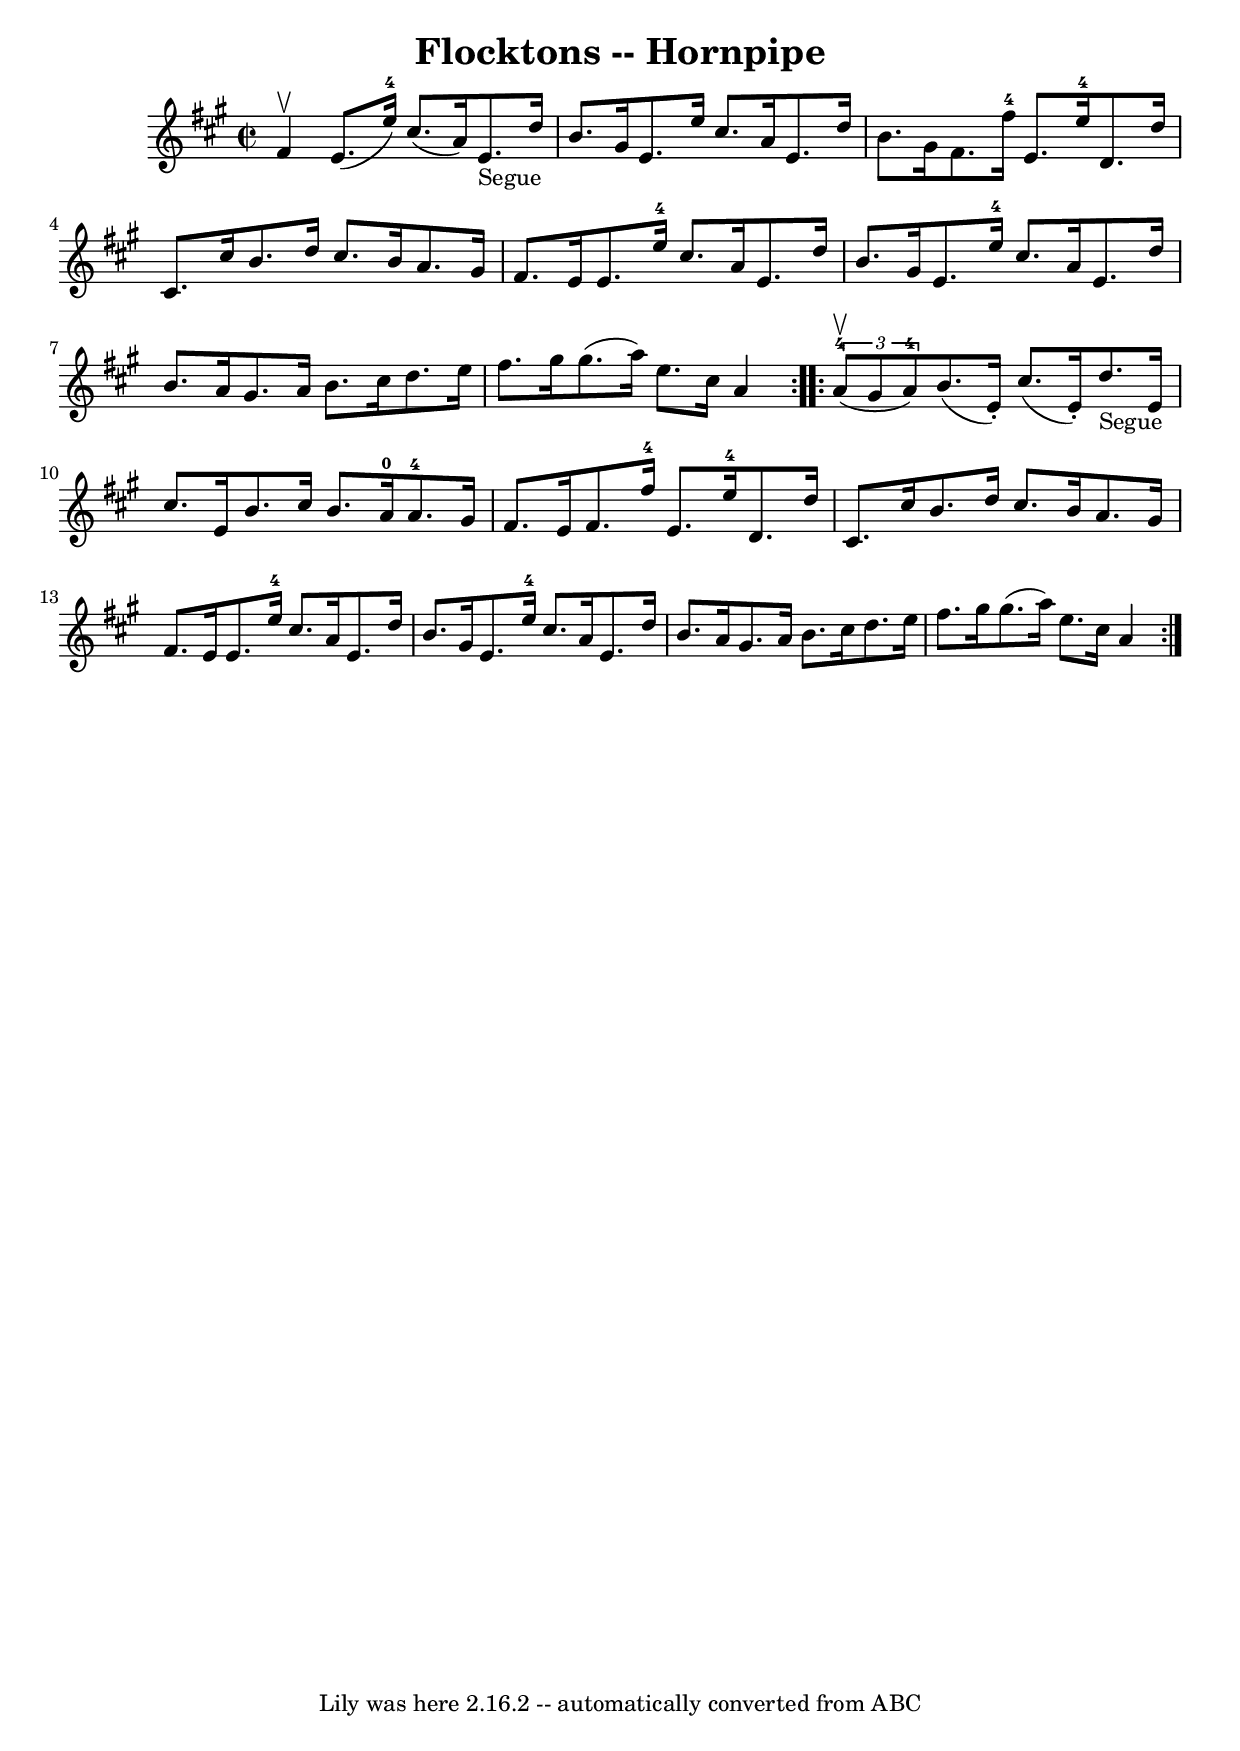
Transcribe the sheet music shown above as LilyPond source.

\version "2.16.2"
\include "Mammoth.ily"
\header {
  %% book = "Cole's 1000 Fiddle Tunes"
  crossRefNumber = "1"
  footnotes = ""
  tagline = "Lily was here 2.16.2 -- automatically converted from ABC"
  title = "Flocktons -- Hornpipe"

}
voicedefault =  {



  \repeat volta 2 {

    \override Staff.TimeSignature #'style = #'C
    \time 2/2 
    \key a \major     fis'4^\upbow  |
    e'8. (e''16-4)        cis''8. (a'16) e'8._"Segue" d''16 b'8. gis'16   |
         e'8. e''16 cis''8. a'16 e'8. d''16 b'8. gis'16   |
    
    fis'8. fis''16-4 e'8. e''16-4 d'8. d''16 cis'8.         cis''16   |
    b'8. d''16 cis''8. b'16 a'8. gis'16         fis'8. e'16   |
    e'8. e''16-4 cis''8. a'16 e'8.         d''16 b'8. gis'16   |
    e'8. e''16-4 cis''8. a'16         e'8. d''16 b'8. a'16   |
    gis'8. a'16 b'8. cis''16        d''8. e''16 fis''8. gis''16   |
    gis''8. (a''16) e''8. 
    cis''16 a'4  
  }     
  \repeat volta 2 {
    \times 2/3 { a'8-4(^\upbow  
		 gis'8 a'8-4)  	       }  |
    b'8. (e'16-.) cis''8. (e'16-.)      d''8._"Segue" e'16 cis''8. e'16   |
    b'8. cis''16         b'8. a'16-0 a'8.-4 gis'16 fis'8. e'16   |
    fis'8.      fis''16-4 e'8. e''16-4 d'8. d''16 cis'8. cis''16    |
    b'8. d''16 cis''8. b'16 a'8. gis'16 fis'8. e'16  |
    e'8. e''16-4 cis''8. a'16 e'8. d''16 b'8.         gis'16   |
    e'8. e''16-4 cis''8. a'16 e'8. d''16         b'8. a'16   |
    gis'8. a'16 b'8. cis''16 d''8. e''16       fis''8. gis''16   |
    gis''8. (a''16) e''8. cis''16    
    a'4  
  }   

}

\score{
  <<

    \context Staff="default"
    {
      \voicedefault 
      
    }

  >>
  \layout {
    
  }
  \midi {
  }

}
